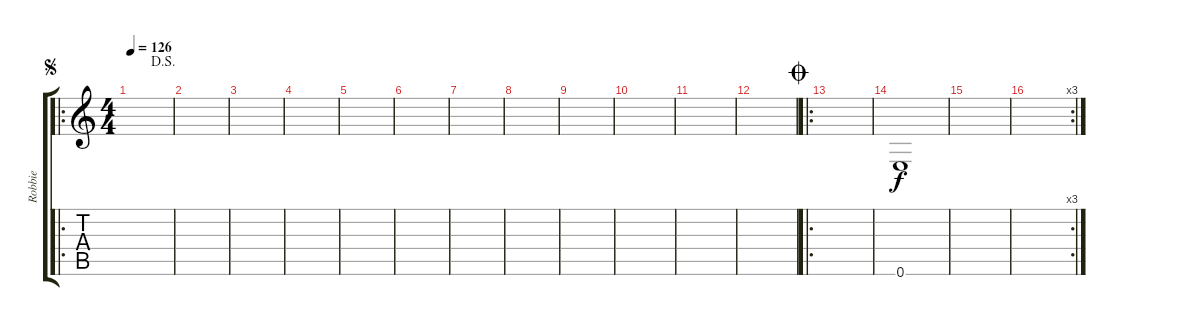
\track ("Robbie" "Robbie") {instrument electricguitarclean}
\staff {score tabs}
\tuning (E4 B3 G3 D3 A2 E2) {hide}
\ro
\ts (4 4)
\jump segno
\jump dalsegno
\tempo 126
\clef g2
\ks c
|
|
|
|
|
|
|
|
|
|
|
|
\ro
\jump coda
|
0.6.1 |
|
\rc 3
